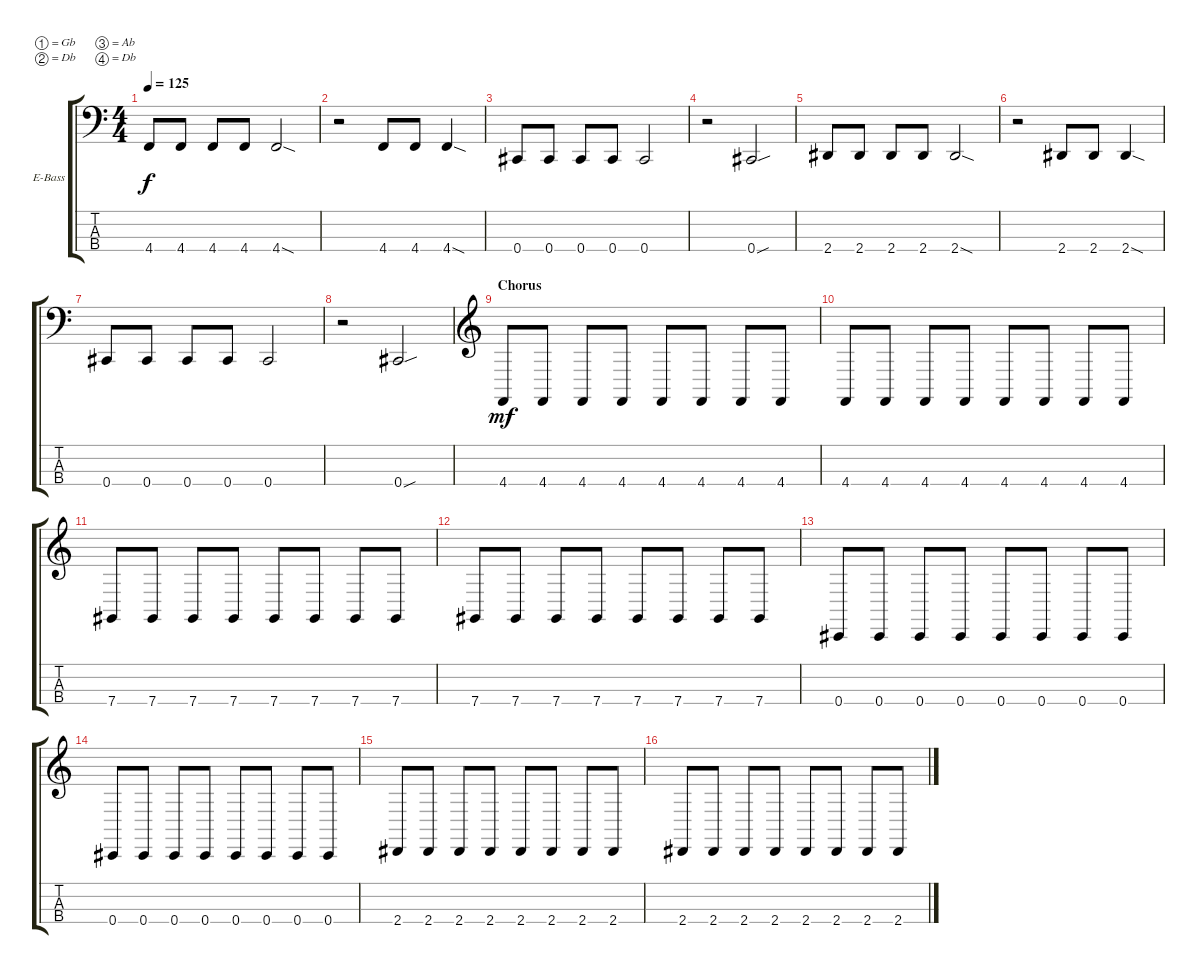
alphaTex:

\defaultSystemsLayout 4
\bracketExtendMode groupsimilarinstruments
\firstSystemTrackNameOrientation horizontal
\otherSystemsTrackNameOrientation horizontal
\track ("Bass" "E-Bass") {instrument electricbassfinger}
\staff {score tabs}
\tuning (Gb2 Db2 Ab1 Db1)
\ts (4 4)
\tempo 125
\clef f4
\ks c
4.4.8{dy f} 4.4.8 4.4.8 4.4.8 4.4{sod}.2 |
r.2 4.4.8 4.4.8 4.4{sod}.4 |
0.4.8 0.4.8 0.4.8 0.4.8 0.4.2 |
r.2 0.4{sou}.2 |
2.4.8 2.4.8 2.4.8 2.4.8 2.4{sod}.2 |
r.2 2.4.8 2.4.8 2.4{sod}.4 |
0.4.8 0.4.8 0.4.8 0.4.8 0.4.2 |
r.2 0.4{sou}.2 |
\section ("" "Chorus")
\clef g2
4.4.8{dy mf} 4.4.8 4.4.8 4.4.8 4.4.8 4.4.8 4.4.8 4.4.8 |
4.4.8 4.4.8 4.4.8 4.4.8 4.4.8 4.4.8 4.4.8 4.4.8 |
7.4.8 7.4.8 7.4.8 7.4.8 7.4.8 7.4.8 7.4.8 7.4.8 |
7.4.8 7.4.8 7.4.8 7.4.8 7.4.8 7.4.8 7.4.8 7.4.8 |
0.4.8 0.4.8 0.4.8 0.4.8 0.4.8 0.4.8 0.4.8 0.4.8 |
0.4.8 0.4.8 0.4.8 0.4.8 0.4.8 0.4.8 0.4.8 0.4.8 |
2.4.8 2.4.8 2.4.8 2.4.8 2.4.8 2.4.8 2.4.8 2.4.8 |
2.4.8 2.4.8 2.4.8 2.4.8 2.4.8 2.4.8 2.4.8 2.4.8
